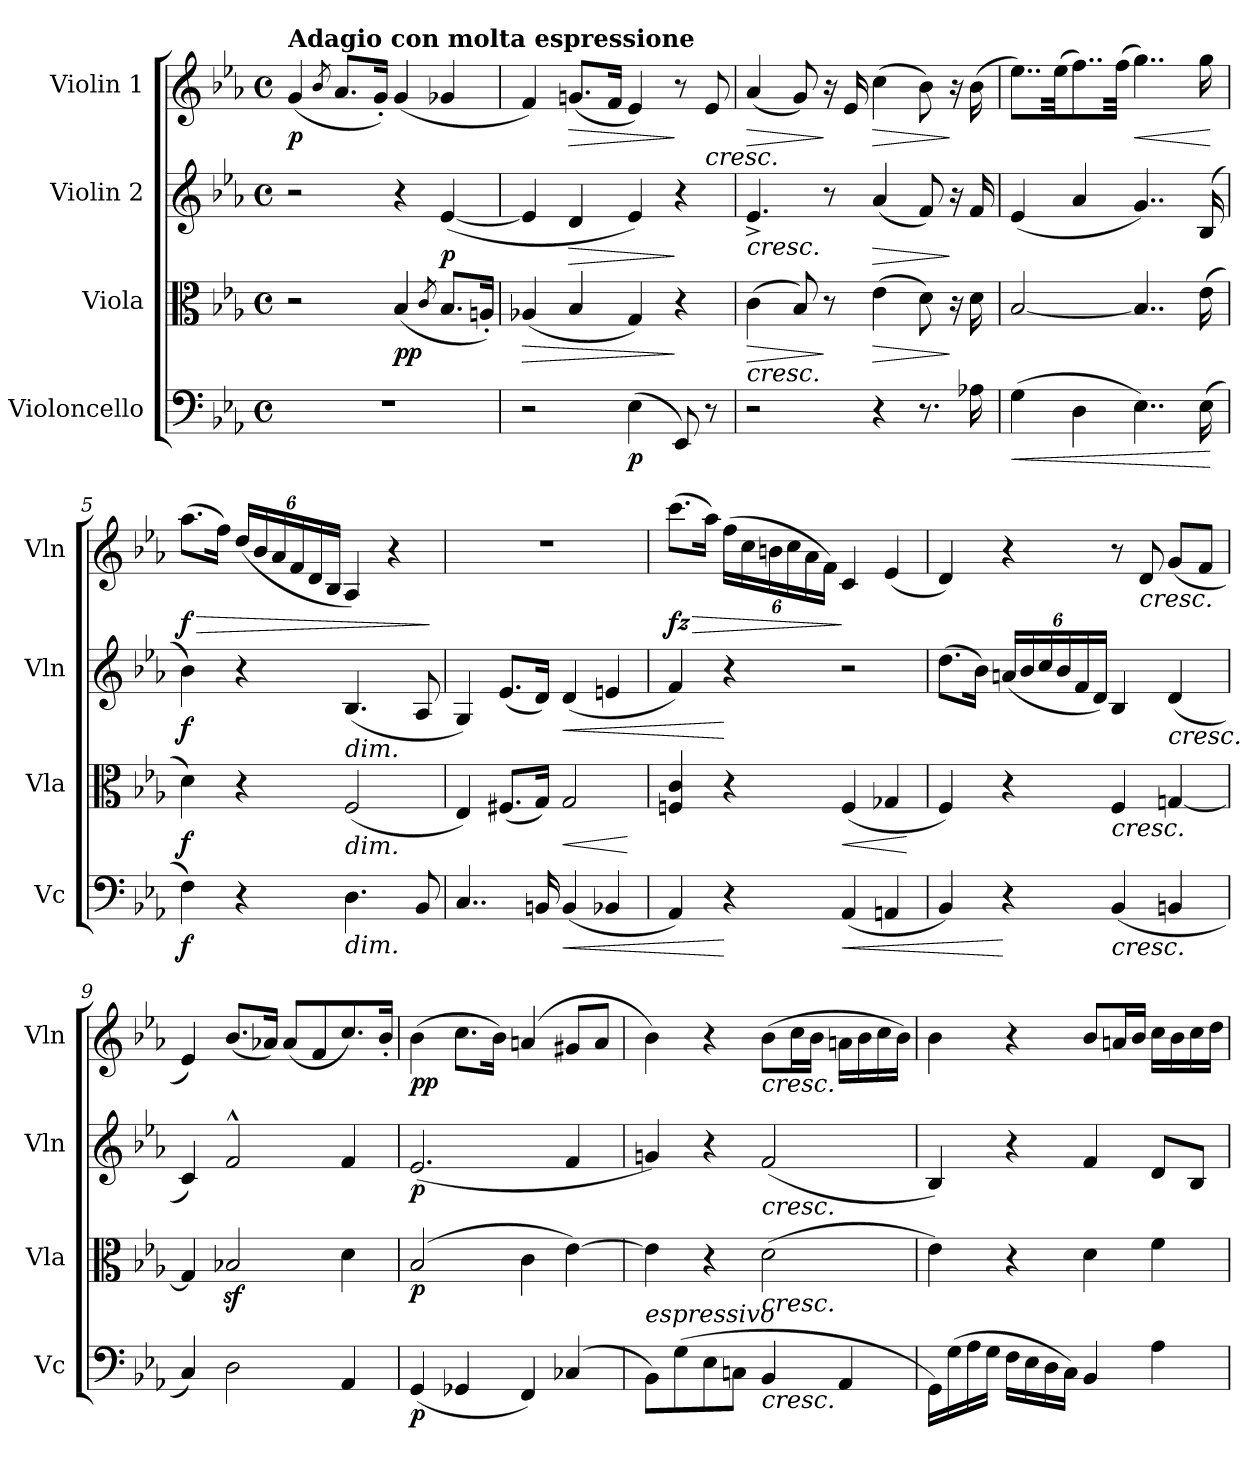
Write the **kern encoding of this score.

**kern	**dynam	**kern	**dynam	**kern	**dynam	**kern	**dynam
*part4	*part4	*part3	*part3	*part2	*part2	*part1	*part1
*staff4	*staff4	*staff3	*staff3	*staff2	*staff2	*staff1	*staff1
*I"Violoncello	*	*I"Viola	*	*I"Violin 2	*	*I"Violin 1	*
*I'Vc	*	*I'Vla	*	*I'Vln	*	*I'Vln	*
*clefF4	*	*clefC3	*	*clefG2	*	*clefG2	*
*k[b-e-a-]	*	*k[b-e-a-]	*	*k[b-e-a-]	*	*k[b-e-a-]	*
*M4/4	*	*M4/4	*	*M4/4	*	*M4/4	*
*met(c)	*	*met(c)	*	*met(c)	*	*met(c)	*
=1	=1	=1	=1	=1	=1	=1	=1
!	!	!	!	!	!	!LO:TX:a:B:t=Adagio con molta espressione	!
!	!	!	!	!	!	!	!LO:DY:b
1r	.	2r	.	2r	.	(4g/	p
.	.	.	.	.	.	8qb-/	.
.	.	.	.	.	.	8.a-/L	.
.	.	.	.	.	.	16g'/Jk)	.
!	!	!	!LO:DY:b	!	!	!	!
!	!	!	!LO:DY:n=1:b	!	!	!	!
.	.	(4B-/	p p	4r	.	(4g/	.
.	.	8qc/	.	.	.	.	.
!	!	!	!	!	!LO:DY:b	!	!
.	.	8.B-/L	.	([4e-/	p	4g-X/	.
.	.	16An'/Jk)	.	.	.	.	.
=2	=2	=2	=2	=2	=2	=2	=2
!	!	!	!LO:HP:b	!	!	!	!
2r	.	(4A-X/	>	4e-/]	.	4f/)	.
!	!	!	!	!	!LO:HP:b	!	!LO:HP:b
.	.	4B-/	.	4d/	>	(8.gn/L	>
.	.	.	.	.	.	16f/Jk	.
!	!LO:DY:b	!	!	!	!	!	!
(4E-\	p	4G/)	.	4e-/)	.	4e-/)	.
8EE-/)	.	4r	]	4r	]	8r	]
!	!	!	!	!	!	!LO:TX:b:i:t=cresc.	!
8r	.	.	.	.	.	8e-/	.
=3	=3	=3	=3	=3	=3	=3	=3
!	!	!	!	!LO:TX:b:i:t=cresc.	!	!	!
!	!	!LO:TX:b:i:t=cresc.	!	!	!	!	!
!	!	!	!LO:HP:b	!	!	!	!LO:HP:b
2r	.	(4c\	>	4.e-^/	.	(4a-/	>
.	.	8B-/)	.	.	.	8g/)	.
.	.	8r	]	8r	.	16r	]
.	.	.	.	.	.	16e-/	.
!	!	!	!LO:HP:b	!	!LO:HP:b	!	!LO:HP:b
4r	.	(4e-\	>	(4a-/	>	(4cc\	>
8.r	.	8d\)	.	8f/)	.	8b-\)	.
.	.	16r	]	16r	]	16r	]
16A-X\	.	16d\	.	16f/	.	(16b-\	.
=4	=4	=4	=4	=4	=4	=4	=4
!	!LO:HP:b	!	!	!	!	!	!
(4G\	<	[2B-/	.	(4e-/	.	8..ee-\L)	.
.	.	.	.	.	.	(32ee-\KK	.
4D\	.	.	.	4a-/	.	8..ff\)	.
.	.	.	.	.	.	(32ff\Jkk	.
!	!	!	!	!	!	!	!LO:HP:b
4..E-\)	.	4..B-/]	.	4..g/)	.	4..gg\)	<
(16E-\	.	(16e-\	.	(16B-/	.	16gg\	.
.	[	.	.	.	.	.	[
!!LO:LB:g=z
=5	=5	=5	=5	=5	=5	=5	=5
!	!LO:DY:b	!	!LO:DY:b	!	!LO:DY:b	!	!LO:HP:b
!	!	!	!	!	!	!	!LO:DY:n=1:b
4F\)	f	4d\)	f	4b-\)	f	(8.aa-\L	> f
.	.	.	.	.	.	16ff\Jk)	.
4r	.	4r	.	4r	.	(24dd/LL	.
.	.	.	.	.	.	24b-/	.
.	.	.	.	.	.	24a-/	.
.	.	.	.	.	.	24f/	.
.	.	.	.	.	.	24d/	.
.	.	.	.	.	.	24B-/JJ	.
!	!	!	!	!LO:TX:b:i:t=dim.	!	!	!
!	!	!LO:TX:b:i:t=dim.	!	!	!	!	!
!LO:TX:b:i:t=dim.	!	!	!	!	!	!	!
4.D\	.	(2F/	.	(4.B-/	.	4A-/)	.
.	.	.	.	.	.	4r	.
8BB-/	.	.	.	8A-/	.	.	.
.	.	.	.	.	.	.	]
=6	=6	=6	=6	=6	=6	=6	=6
4..C/	.	4E-/)	.	4G/)	.	1r	.
.	.	(8.F#X/L	.	(8.e-/L	.	.	.
16BBn/	.	16G/Jk)	.	16d/Jk)	.	.	.
!	!LO:HP:b	!	!LO:HP:b	!	!LO:HP:b	!	!
(4BB/	<	2G/	<	(4d/	<	.	.
4BB-X/	.	.	.	4en/	.	.	.
.	.	.	[	.	.	.	.
=7	=7	=7	=7	=7	=7	=7	=7
!	!	!	!	!	!	!	!LO:HP:b
!	!	!	!	!	!	!	!LO:DY:n=1:b
4AA-/)	.	4Fn/ 4c/	.	4f/)	.	(8.ccc\L	> fz
.	.	.	.	.	.	16aa-\Jk)	.
4r	[	4r	.	4r	[	(24ff\LL	.
.	.	.	.	.	.	24cc\	.
.	.	.	.	.	.	24bn\	.
.	.	.	.	.	.	24cc\	.
.	.	.	.	.	.	24a-\	.
.	.	.	.	.	.	24f\JJ)	.
!	!LO:HP:b	!	!LO:HP:b	!	!	!	!
(4AA-/	<	(4F/	<	2r	.	4c/	]
4AAn/	.	4G-X/	.	.	.	(4e-/	.
.	.	.	[	.	.	.	.
=8	=8	=8	=8	=8	=8	=8	=8
4BB-/)	.	4F/)	.	(8.dd\L	.	4d/)	.
.	.	.	.	16b-\Jk)	.	.	.
4r	[	4r	.	(24an/LL	.	4r	.
.	.	.	.	24b-/	.	.	.
.	.	.	.	24cc/	.	.	.
.	.	.	.	24b-/	.	.	.
.	.	.	.	24f/	.	.	.
.	.	.	.	24d/JJ)	.	.	.
!	!	!LO:TX:b:i:t=cresc.	!	!	!	!	!
!LO:TX:b:i:t=cresc.	!	!	!	!	!	!	!
(4BB-/	.	4F/	.	4B-/	.	8r	.
!	!	!	!	!	!	!LO:TX:b:i:t=cresc.	!
.	.	.	.	.	.	8d/	.
!	!	!	!	!LO:TX:b:i:t=cresc.	!	!	!
4BBn/	.	[4Gn/	.	(4d/	.	(8g/L	.
.	.	.	.	.	.	8f/J	.
!!LO:LB:g=z
=9	=9	=9	=9	=9	=9	=9	=9
4C/)	.	4G/]	.	4c/)	.	4e-/)	.
2D\	.	2B-Xz</	.	2f^^/	.	(8.b-/L	.
.	.	.	.	.	.	16a-X/Jk)	.
.	.	.	.	.	.	(8a-/L	.
.	.	.	.	.	.	8f/	.
4AA-/	.	4d\	.	4f/	.	8.cc/)	.
.	.	.	.	.	.	16b-'/Jk	.
=10	=10	=10	=10	=10	=10	=10	=10
!	!LO:DY:b	!	!LO:DY:b	!	!LO:DY:b	!	!LO:DY:b
(4GG/	p	(2B-/	p	(2.e-/	p	(4b-\	pp
4GG-X/	.	.	.	.	.	8.cc\L	.
.	.	.	.	.	.	16b-\Jk)	.
4FF/)	.	4c\	.	.	.	(4an/	.
(4C-X/	.	[4e-\)	.	4f/	.	8g#X/L	.
.	.	.	.	.	.	8a/J	.
=11	=11	=11	=11	=11	=11	=11	=11
!LO:TX:a:i:t=espressivo	!	!	!	!	!	!	!
8BB-\L)	.	4e-\]	.	4gn/)	.	4b-\)	.
(8G\	.	.	.	.	.	.	.
8E-\	.	4r	.	4r	.	4r	.
8Cn\J	.	.	.	.	.	.	.
!	!	!	!	!	!	!LO:TX:b:i:t=cresc.	!
!	!	!	!	!LO:TX:b:i:t=cresc.	!	!	!
!	!	!LO:TX:b:i:t=cresc.	!	!	!	!	!
!LO:TX:b:i:t=cresc.	!	!	!	!	!	!	!
4BB-/	.	(2d\	.	(2f/	.	(8b-\L	.
.	.	.	.	.	.	16cc\L	.
.	.	.	.	.	.	16b-\JJ	.
4AA-/	.	.	.	.	.	16an\LL	.
.	.	.	.	.	.	16b-\	.
.	.	.	.	.	.	16cc\	.
.	.	.	.	.	.	16b-\JJ)	.
=12	=12	=12	=12	=12	=12	=12	=12
16GG\LL)	.	4e-\)	.	4B-/)	.	4b-\	.
(16G\	.	.	.	.	.	.	.
16A-\	.	.	.	.	.	.	.
16G\JJ	.	.	.	.	.	.	.
16F\LL	.	4r	.	4r	.	4r	.
16E-\	.	.	.	.	.	.	.
16D\	.	.	.	.	.	.	.
16C\JJ)	.	.	.	.	.	.	.
4BB-/	.	4d\	.	4f/	.	8b-/L	.
.	.	.	.	.	.	16an/L	.
.	.	.	.	.	.	16b-/JJ	.
4A-\	.	4f\	.	8d/L	.	16cc\LL	.
.	.	.	.	.	.	16b-\	.
.	.	.	.	8B-/J	.	16cc\	.
.	.	.	.	.	.	16dd\JJ	.
=	=	=	=	=	=	=	=
*-	*-	*-	*-	*-	*-	*-	*-
